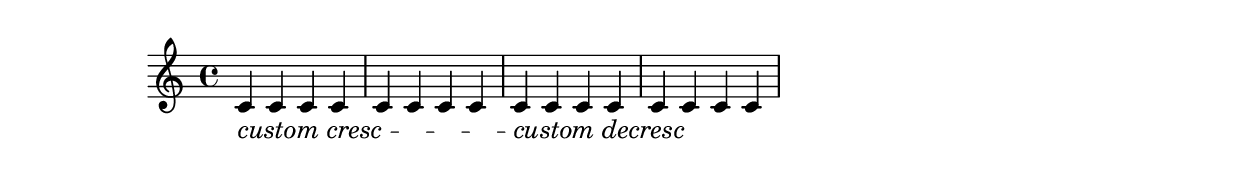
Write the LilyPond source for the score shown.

%% http://lsr.di.unimi.it/LSR/Item?id=806
%% see also http://lilypond.org/doc/v2.18/Documentation/notation/writing-text#text-spanners

% Two functions for (de)crescendo spanners where you can explicitly give the
% spanner text.
mycresc =
#(define-music-function (parser location mymarkup) (markup?)
   (make-music 'CrescendoEvent
               'span-direction START
               'span-type 'text
               'span-text mymarkup))
mydecresc =
#(define-music-function (parser location mymarkup) (markup?)
   (make-music 'DecrescendoEvent
               'span-direction START
               'span-type 'text
               'span-text mymarkup))

\relative c' {
  c4-\mycresc "custom cresc" c4 c4 c4 |
  c4 c4 c4 c4 |
  c4-\mydecresc "custom decresc" c4 c4 c4 |
  c4 c4\! c4 c4
}
